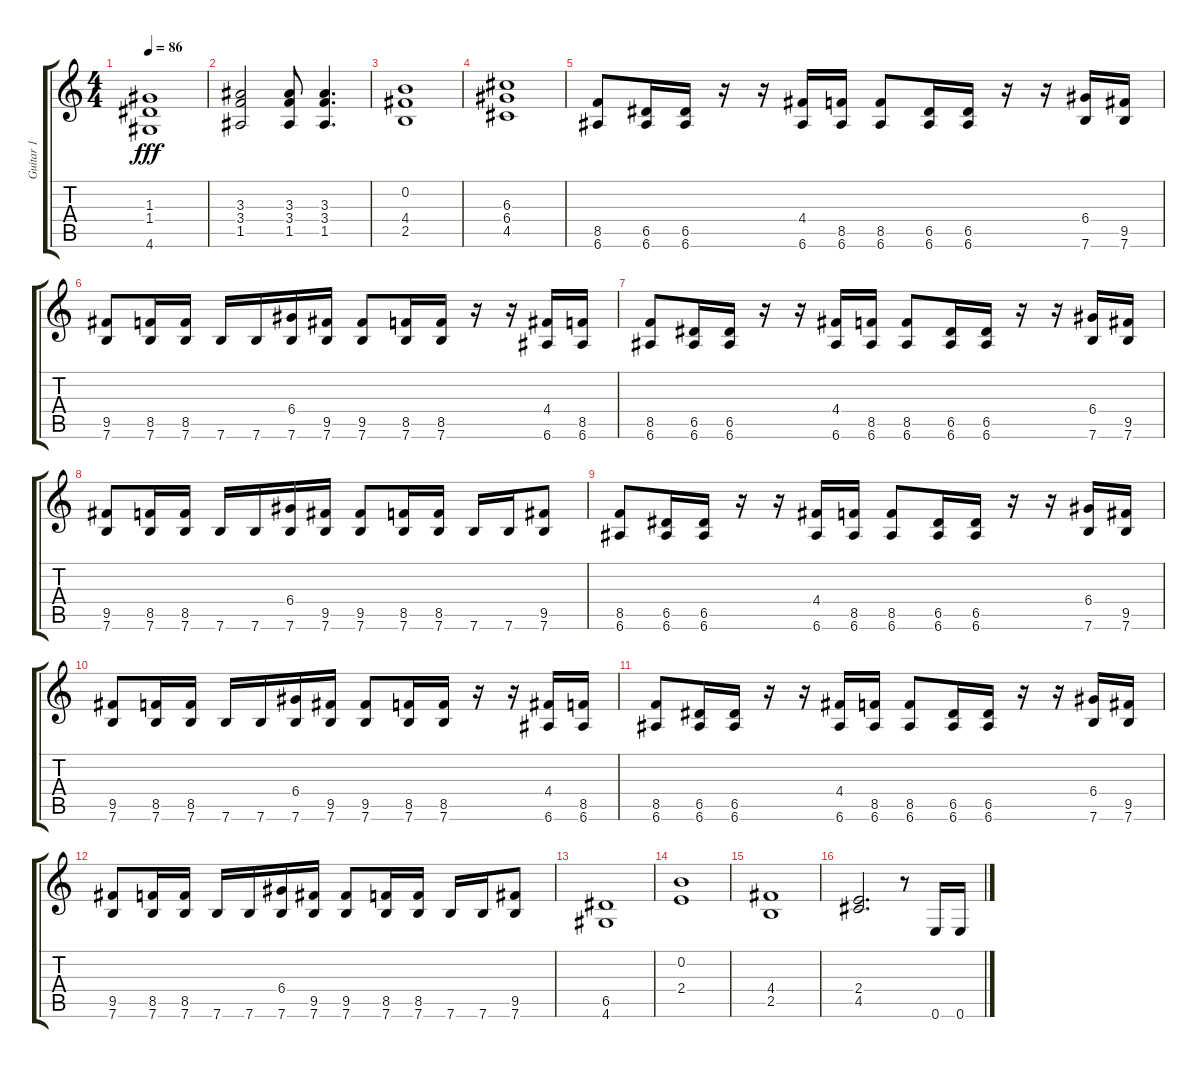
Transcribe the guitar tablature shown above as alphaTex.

\track ("Guitar 1" "Guitar 1") {instrument distortionguitar}
\staff {score tabs}
\tuning (E4 B3 G3 D3 A2 E2) {hide}
\ts (4 4)
\tempo 86
\clef g2
\ks c
(1.3 1.4 4.6).1{dy fff} |
(3.3 3.4 1.5).2 (3.3 3.4 1.5).8 (3.3 3.4 1.5).4{d} |
(0.2 4.4 2.5).1 |
(6.3 6.4 4.5).1 |
(8.5 6.6).8 (6.5 6.6).16 (6.5 6.6).16 r.16 r.16 (4.4 6.6).16 (8.5 6.6).16 (8.5 6.6).8 (6.5 6.6).16 (6.5 6.6).16 r.16 r.16 (6.4 7.6).16 (9.5 7.6).16 |
(9.5 7.6).8 (8.5 7.6).16 (8.5 7.6).16 7.6.16 7.6.16 (6.4 7.6).16 (9.5 7.6).16 (9.5 7.6).8 (8.5 7.6).16 (8.5 7.6).16 r.16 r.16 (4.4 6.6).16 (8.5 6.6).16 |
(8.5 6.6).8 (6.5 6.6).16 (6.5 6.6).16 r.16 r.16 (4.4 6.6).16 (8.5 6.6).16 (8.5 6.6).8 (6.5 6.6).16 (6.5 6.6).16 r.16 r.16 (6.4 7.6).16 (9.5 7.6).16 |
(9.5 7.6).8 (8.5 7.6).16 (8.5 7.6).16 7.6.16 7.6.16 (6.4 7.6).16 (9.5 7.6).16 (9.5 7.6).8 (8.5 7.6).16 (8.5 7.6).16 7.6.16 7.6.16 (9.5 7.6).8 |
(8.5 6.6).8 (6.5 6.6).16 (6.5 6.6).16 r.16 r.16 (4.4 6.6).16 (8.5 6.6).16 (8.5 6.6).8 (6.5 6.6).16 (6.5 6.6).16 r.16 r.16 (6.4 7.6).16 (9.5 7.6).16 |
(9.5 7.6).8 (8.5 7.6).16 (8.5 7.6).16 7.6.16 7.6.16 (6.4 7.6).16 (9.5 7.6).16 (9.5 7.6).8 (8.5 7.6).16 (8.5 7.6).16 r.16 r.16 (4.4 6.6).16 (8.5 6.6).16 |
(8.5 6.6).8 (6.5 6.6).16 (6.5 6.6).16 r.16 r.16 (4.4 6.6).16 (8.5 6.6).16 (8.5 6.6).8 (6.5 6.6).16 (6.5 6.6).16 r.16 r.16 (6.4 7.6).16 (9.5 7.6).16 |
(9.5 7.6).8 (8.5 7.6).16 (8.5 7.6).16 7.6.16 7.6.16 (6.4 7.6).16 (9.5 7.6).16 (9.5 7.6).8 (8.5 7.6).16 (8.5 7.6).16 7.6.16 7.6.16 (9.5 7.6).8 |
(6.5 4.6).1 |
(0.2 2.4).1 |
(4.4 2.5).1 |
(2.4 4.5).2{d} r.8 0.6.16 0.6.16
